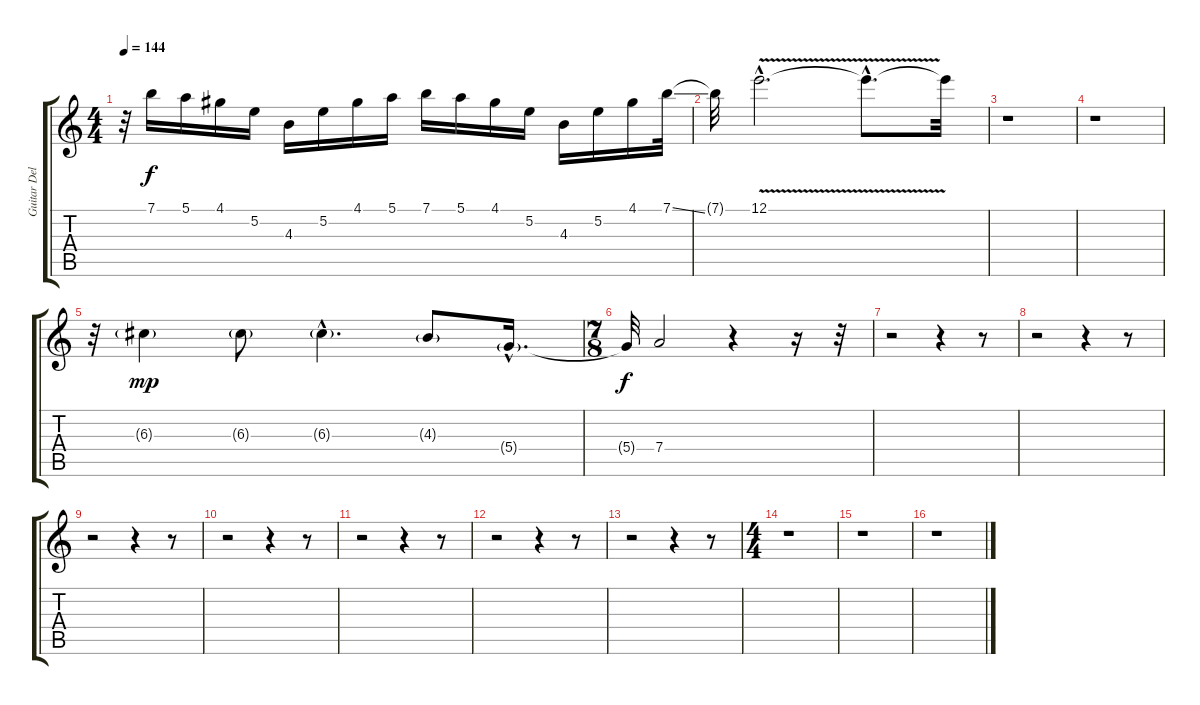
\track ("Guitar Delay Left" "Guitar Del") {instrument distortionguitar}
\staff {score tabs}
\tuning (E4 B3 G3 D3 A2 E2) {hide}
\ts (4 4)
\tempo 144
\clef g2
\ks c
r.32{dy f} 7.1.16{volume 10 instrument distortionguitar} 5.1.16 4.1.16 5.2.16 4.3.16 5.2.16 4.1.16 5.1.16 7.1.16 5.1.16 4.1.16 5.2.16 4.3.16 5.2.16 4.1.16 7.1{ss}.32 |
7.1{t}.32 12.1{v hac}.2{d volume 0} 12.1{hac t}.8{d} 12.1{t}.32 |
r.1 |
\section ("" "")
r.1 |
r.32{volume 6 balance 0 instrument distortionguitar} 6.3{g}.4{dy mp} 6.3{g}.8 6.3{g hac}.4{d} 4.3{g}.8 5.4{g hac}.16{d} |
\ts (7 8)
5.4{t}.32{dy f} 7.4.2 r.4 r.16 r.32 |
r.2 r.4 r.8 |
r.2 r.4 r.8 |
r.2 r.4 r.8 |
r.2 r.4 r.8 |
r.2 r.4 r.8 |
r.2 r.4 r.8 |
r.2 r.4 r.8 |
\ts (4 4)
\section ("" "")
r.1 |
r.1 |
r.1
